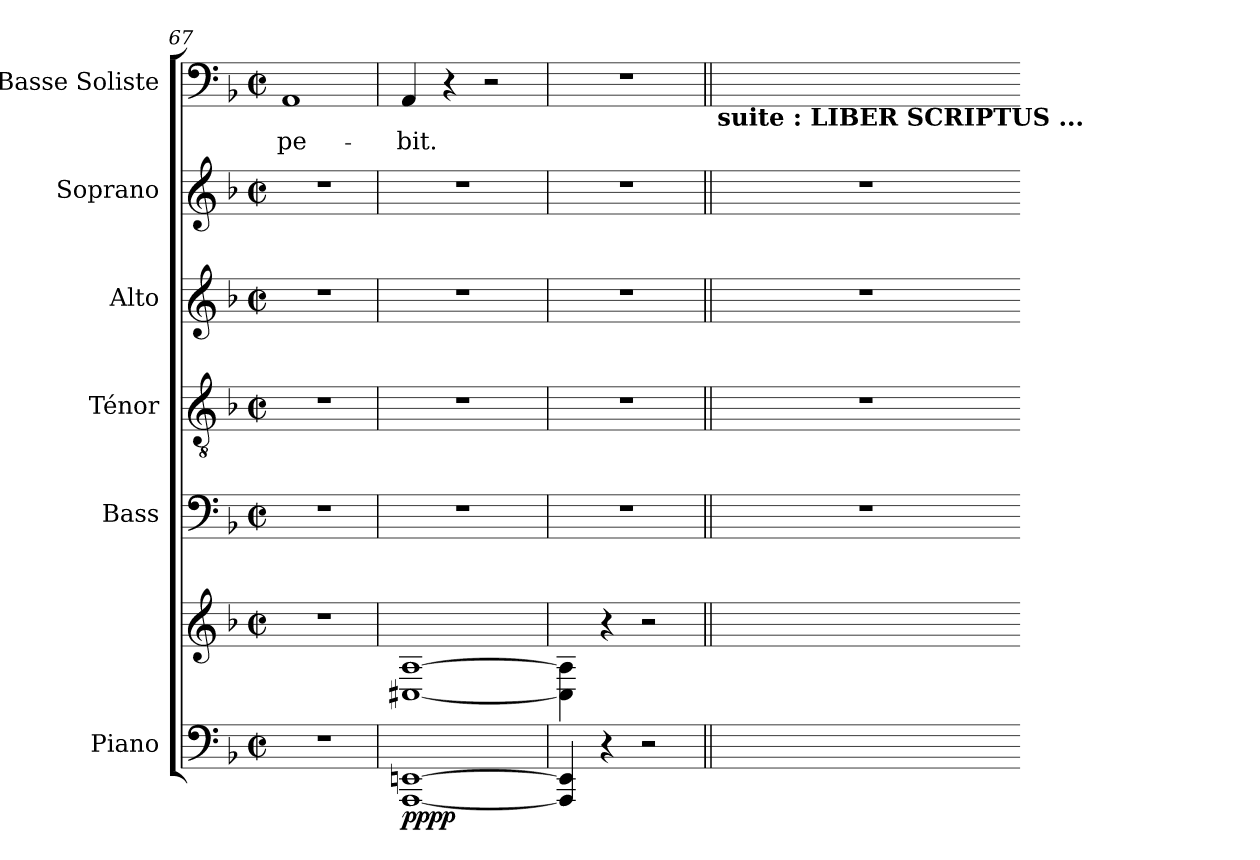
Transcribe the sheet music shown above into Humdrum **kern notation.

**kern	**kern	**dynam	**kern	**kern	**kern	**kern	**kern	**text
*part6	*part6	*part6	*part5	*part4	*part3	*part2	*part1	*part1
*staff7	*staff6	*staff6/7	*staff5	*staff4	*staff3	*staff2	*staff1	*staff1
*I"Piano	*	*	*I"Bass	*I"Ténor	*I"Alto	*I"Soprano	*I"Basse Soliste	*
*I'Pia.	*	*	*I'B.	*I'T.	*I'A.	*I'S.	*I'Basse Soliste	*
*clefF4	*clefG2	*	*clefF4	*clefGv2	*clefG2	*clefG2	*clefF4	*
*k[b-]	*k[b-]	*	*k[b-]	*k[b-]	*k[b-]	*k[b-]	*k[b-]	*
*M2/2	*M2/2	*	*M2/2	*M2/2	*M2/2	*M2/2	*M2/2	*
*met(c|)	*met(c|)	*	*met(c|)	*met(c|)	*met(c|)	*met(c|)	*met(c|)	*
=67	=67	=67	=67	=67	=67	=67	=67	=67
!	!	!	!	!	!	!	!	!LO:LY:b
1r	1r	.	1r	1r	1r	1r	1AA	-pe-
!!LO:LB:g=z
=68	=68	=68	=68	=68	=68	=68	=68	=68
!	!	!LO:DY:b=2	!	!	!	!	!	!LO:LY:b
[1AAA [1EEn	[1C#X [1A	pppp	1r	1r	1r	1r	4AA/	-bit.
.	.	.	.	.	.	.	4r	.
.	.	.	.	.	.	.	2r	.
=69	=69	=69	=69	=69	=69	=69	=69	=69
4AAA/] 4EE/]	4C#\] 4A\]	.	1r	1r	1r	1r	1r	.
4r	4r	.	.	.	.	.	.	.
2r	2r	.	.	.	.	.	.	.
=70||	=70||	=70||	=70||	=70||	=70||	=70||	=70||	=70||
!	!	!	!	!	!	!	!LO:TX:b:B:t=suite &colon;  LIBER SCRIPTUS ...	!
1ryy	1ryy	.	1r	1r	1r	1r	1ryy	.
=-	=-	=-	=-	=-	=-	=-	=-	=-
*-	*-	*-	*-	*-	*-	*-	*-	*-
